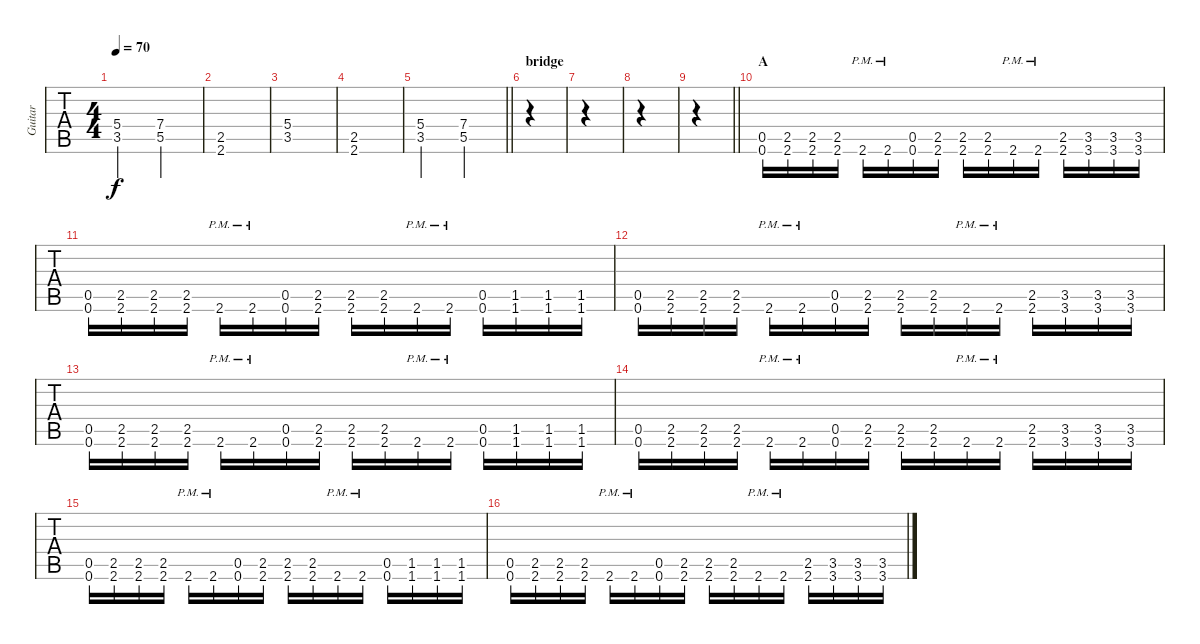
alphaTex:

\track ("Guitar" "Guitar") {instrument distortionguitar}
\staff {tabs}
\tuning (E4 B3 G3 D3 A2 D2) {hide}
\ts (4 4)
\tempo 70
\clef g2
\ks c
(5.4 3.5).2{dy f} (7.4 5.5).2 |
(2.5 2.6).1 |
(5.4 3.5).1 |
(2.5 2.6).1 |
\barLineRight lightlight
(5.4 3.5).2 (7.4 5.5).2 |
\section ("" "bridge")
|
|
|
\barLineRight lightlight
|
\section ("" "A")
(0.5 0.6).16 (2.5 2.6).16 (2.5 2.6).16 (2.5 2.6).16 2.6{pm}.16 2.6{pm}.16 (0.5 0.6).16 (2.5 2.6).16 (2.5 2.6).16 (2.5 2.6).16 2.6{pm}.16 2.6{pm}.16 (2.5 2.6).16 (3.5 3.6).16 (3.5 3.6).16 (3.5 3.6).16 |
(0.5 0.6).16 (2.5 2.6).16 (2.5 2.6).16 (2.5 2.6).16 2.6{pm}.16 2.6{pm}.16 (0.5 0.6).16 (2.5 2.6).16 (2.5 2.6).16 (2.5 2.6).16 2.6{pm}.16 2.6{pm}.16 (0.5 0.6).16 (1.5 1.6).16 (1.5 1.6).16 (1.5 1.6).16 |
(0.5 0.6).16 (2.5 2.6).16 (2.5 2.6).16 (2.5 2.6).16 2.6{pm}.16 2.6{pm}.16 (0.5 0.6).16 (2.5 2.6).16 (2.5 2.6).16 (2.5 2.6).16 2.6{pm}.16 2.6{pm}.16 (2.5 2.6).16 (3.5 3.6).16 (3.5 3.6).16 (3.5 3.6).16 |
(0.5 0.6).16 (2.5 2.6).16 (2.5 2.6).16 (2.5 2.6).16 2.6{pm}.16 2.6{pm}.16 (0.5 0.6).16 (2.5 2.6).16 (2.5 2.6).16 (2.5 2.6).16 2.6{pm}.16 2.6{pm}.16 (0.5 0.6).16 (1.5 1.6).16 (1.5 1.6).16 (1.5 1.6).16 |
(0.5 0.6).16 (2.5 2.6).16 (2.5 2.6).16 (2.5 2.6).16 2.6{pm}.16 2.6{pm}.16 (0.5 0.6).16 (2.5 2.6).16 (2.5 2.6).16 (2.5 2.6).16 2.6{pm}.16 2.6{pm}.16 (2.5 2.6).16 (3.5 3.6).16 (3.5 3.6).16 (3.5 3.6).16 |
(0.5 0.6).16 (2.5 2.6).16 (2.5 2.6).16 (2.5 2.6).16 2.6{pm}.16 2.6{pm}.16 (0.5 0.6).16 (2.5 2.6).16 (2.5 2.6).16 (2.5 2.6).16 2.6{pm}.16 2.6{pm}.16 (0.5 0.6).16 (1.5 1.6).16 (1.5 1.6).16 (1.5 1.6).16 |
(0.5 0.6).16 (2.5 2.6).16 (2.5 2.6).16 (2.5 2.6).16 2.6{pm}.16 2.6{pm}.16 (0.5 0.6).16 (2.5 2.6).16 (2.5 2.6).16 (2.5 2.6).16 2.6{pm}.16 2.6{pm}.16 (2.5 2.6).16 (3.5 3.6).16 (3.5 3.6).16 (3.5 3.6).16
